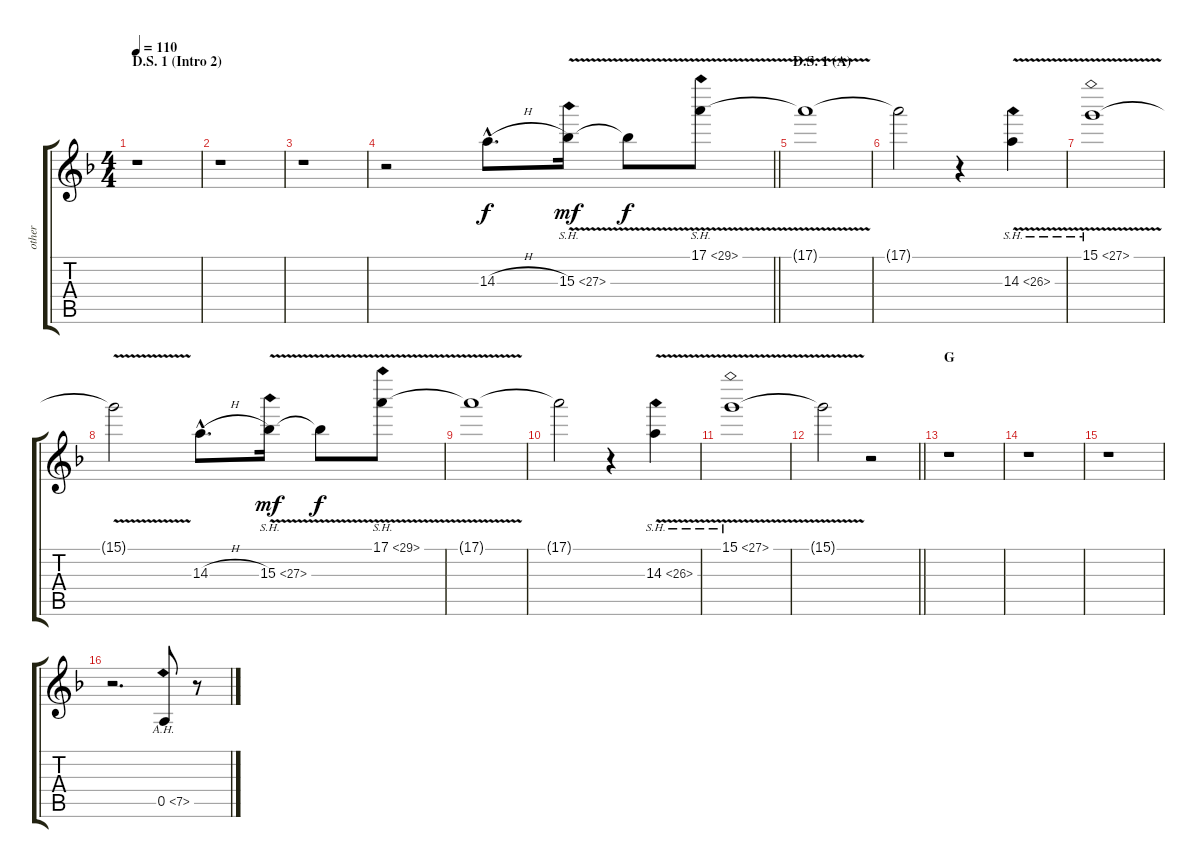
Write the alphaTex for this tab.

\track ("other" "other") {instrument electricguitarmuted}
\staff {score tabs}
\tuning (E4 B3 G3 D3 A2 D2) {hide}
\ts (4 4)
\section ("" "D.S. 1 (Intro 2)")
\tempo 110
\clef g2
\ks dminor
r.1{dy f} |
r.1 |
r.1 |
\barLineRight lightlight
r.2{volume 5 instrument pad7halo} 14.3{h hac}.8{d} 15.3{sh 12 v}.16{dy mf} 15.3{t}.8{dy f} 17.1{sh 12 v}.8 |
\section ("" "D.S. 1 (A)")
17.1{t}.1 |
17.1{t}.2 r.4 14.3{sh 12 v}.4 |
15.1{sh 12 v}.1 |
15.1{t}.2 14.3{h hac}.8{d} 15.3{sh 12 v}.16{dy mf} 15.3{t}.8{dy f} 17.1{sh 12 v}.8 |
17.1{t}.1 |
17.1{t}.2 r.4 14.3{sh 12 v}.4 |
15.1{sh 12 v}.1 |
\barLineRight lightlight
15.1{t}.2 r.2 |
\section ("" "G")
r.1 |
r.1 |
r.1 |
r.2{d volume 10 instrument guitarharmonics} 0.5{ah 7}.8 r.8
